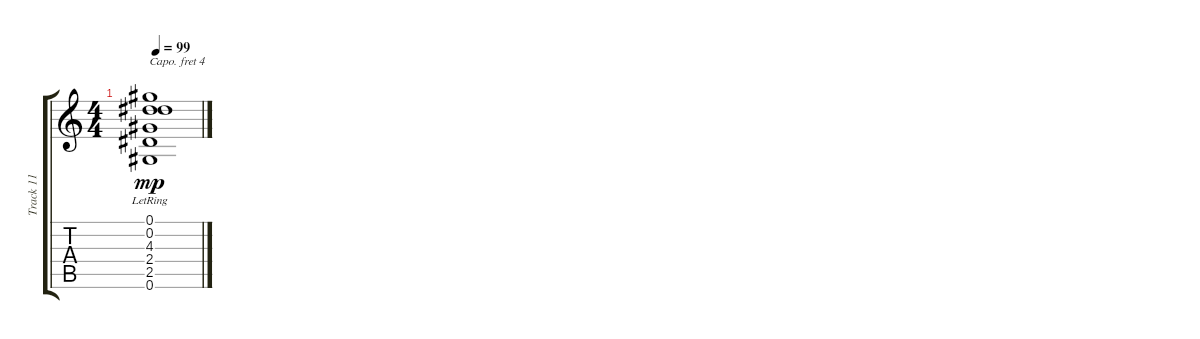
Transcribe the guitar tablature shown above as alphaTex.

\track ("Track 11" "Track 11") {instrument overdrivenguitar}
\staff {score tabs}
\capo 4
\tuning (E4 B3 G3 D3 A2 E2) {hide}
\ts (4 4)
\tempo 99
\clef g2
\ks c
(0.1{lr} 0.2{lr} 4.3{lr} 2.4{lr} 2.5{lr} 0.6{lr}).1{dy mp}
